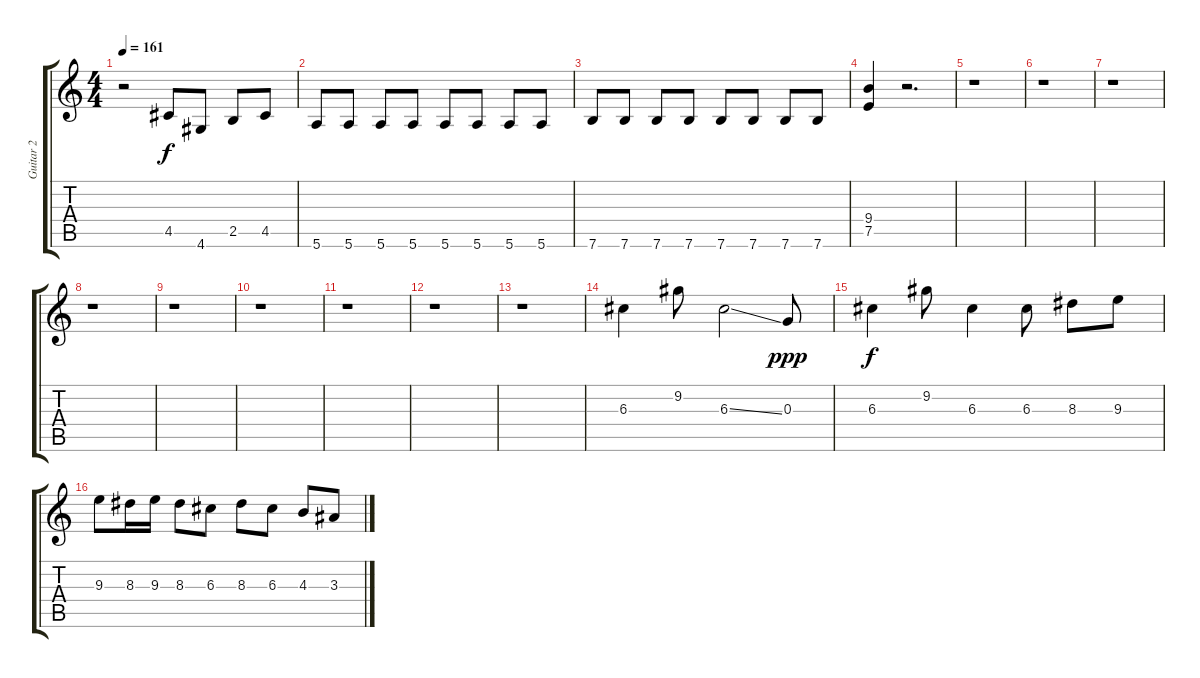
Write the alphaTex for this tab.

\track ("Guitar 2" "Guitar 2") {instrument distortionguitar}
\staff {score tabs}
\tuning (E4 B3 G3 D3 A2 E2) {hide}
\ts (4 4)
\tempo 161
\clef g2
\ks c
r.2{dy f} 4.5.8 4.6.8 2.5.8 4.5.8 |
5.6.8 5.6.8 5.6.8 5.6.8 5.6.8 5.6.8 5.6.8 5.6.8 |
7.6.8 7.6.8 7.6.8 7.6.8 7.6.8 7.6.8 7.6.8 7.6.8 |
(9.4 7.5).4 r.2{d} |
r.1 |
r.1 |
r.1 |
r.1 |
r.1 |
r.1 |
r.1 |
r.1 |
r.1 |
6.3.4 9.2.8 6.3{ss}.2 0.3.8{dy ppp} |
6.3.4{dy f} 9.2.8 6.3.4 6.3.8 8.3.8 9.3.8 |
9.3.8 8.3.16 9.3.16 8.3.8 6.3.8 8.3.8 6.3.8 4.3.8 3.3.8
